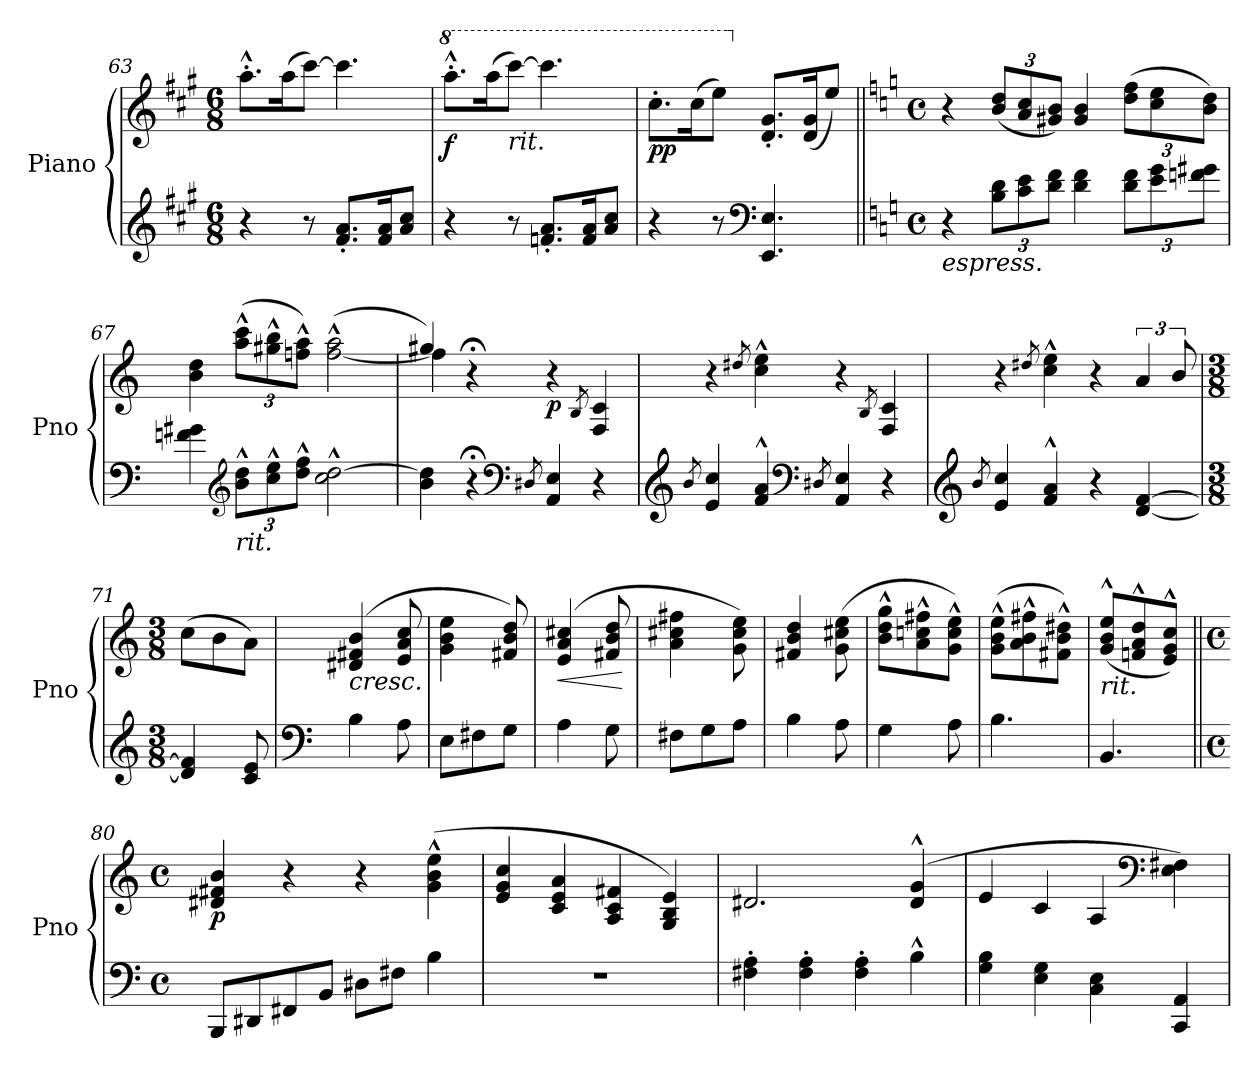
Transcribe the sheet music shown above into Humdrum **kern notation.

**kern	**kern	**dynam
*part1	*part1	*part1
*staff2	*staff1	*staff1/2
*I"Piano	*	*
*I'Pno	*	*
*clefG2	*clefG2	*
*k[f#c#g#]	*k[f#c#g#]	*
*M6/8	*M6/8	*
=63	=63	=63
4r	8.aa'^^\L	.
.	(16aa\K	.
8r	[8ccc#\J)	.
8.f#/' 8.a/'L	4.ccc#\]	.
16f#/ 16a/K	.	.
8a/ 8cc#/J	.	.
=64	=64	=64
*	*8va	*
!	!	!LO:DY:b
4r	8.aaa'^^\L	f
.	(16aaa\K	.
!	!LO:TX:b:i:t=rit.	!
8r	[8cccc#\J)	.
8.fn/' 8.a/'L	4.cccc#\]	.
16f/ 16a/K	.	.
8a/ 8cc#/J	.	.
=65	=65	=65
!	!	!LO:DY:b
4r	8.ccc#'\L	pp
.	(16ccc#\K	.
8r	8eee\J)	.
*clefF4	*	*
*	*X8va	*
4.EE/ 4.E/	8.d/' 8.g#/'L	.
.	(16d/ 16g#/K	.
.	8ee/J)	.
!!LO:LB:g=z
=66||	=66||	=66||
*k[]	*k[]	*
*M4/4	*M4/4	*
*met(c)	*met(c)	*
!LO:TX:b:i:t=espress.	!	!
4r	4r	.
*Xbrackettup	*Xbrackettup	*
12B\ 12d\L	(12b/ 12dd/L	.
12c\ 12e\	12a/ 12cc/	.
12d\ 12f\J	12g#X/ 12b/J)	.
4d\ 4f\	4g#/ 4b/	.
*	*brackettup	*
12d\ 12f\L	(12dd\ 12ff\L	.
12e\ 12g\	12cc\ 12ee\	.
12fn\ 12g#X\J	12b\ 12dd\J)	.
=67	=67	=67
4fn\ 4g#X\	4b\ 4dd\	.
*clefG2	*	*
*	*Xbrackettup	*
!LO:TX:b:i:t=rit.	!	!
12b\^^ 12dd\^^L	(12aa\^^ 12ccc\^^L	.
12cc\^^ 12ee\^^	12gg#X\^^ 12bb\^^	.
12dd\^^ 12ff\^^J	12ffn\^^ 12aa\^^J)	.
2cc\^^ [2dd\^^	([2ff\^^ 2aa\^^	.
=68	=68	=68
*	*^	*
4b\ 4dd\]	4gg#X/)	4ff\]	.
4r;<	4r;<	4ryy	.
*clefF4	*	*	*
8qD#X/	.	.	.
!	!	!	!LO:DY:b
4AA/ 4E/	4r	4ryy	p
.	8qB/	.	.
4r	4F/ 4c/	4ryy	.
*	*v	*v	*
=69	=69	=69
*clefG2	*	*
8qb/	.	.
4e/ 4cc/	4r	.
.	8qdd#X/	.
4f/^^ 4a/^^	4cc\^^ 4ee\^^	.
*clefF4	*	*
8qD#X/	.	.
4AA/ 4E/	4r	.
.	8qB/	.
4r	4F/ 4c/	.
!!LO:LB:g=z
=70	=70	=70
*clefG2	*	*
8qb/	.	.
4e/ 4cc/	4r	.
.	8qdd#X/	.
4f/^^ 4a/^^	4cc\^^ 4ee\^^	.
4r	4r	.
*	*brackettup	*
[4d/ [4f/	6a/	.
.	12b/	.
=71	=71	=71
*M3/8	*M3/8	*
4d/] 4f/]	(8cc\L	.
.	8b\	.
8c/ 8e/	8a\J)	.
=72	=72	=72
*clefF4	*	*
!	!	!LO:HP:b
4B\	(4d#X/ 4f#X/ 4b/	<
8A\	8e/ 8a/ 8cc/	.
=73	=73	=73
8E\L	4g\ 4b\ 4ee\	.
8F#X\	.	.
8G\J	8f#X/ 8b/ 8dd/)	.
=74	=74	=74
!	!	!LO:HP:b
4A\	(4e/ 4a/ 4cc#X/	<
8G\	8f#X/ 8b/ 8dd/	.
.	.	[
=75	=75	=75
8F#X\L	4a\ 4cc#X\ 4ff#X\	.
8G\	.	.
8A\J	8g\ 8cc#\ 8ee\)	.
=76	=76	=76
4B\	4f#X/ 4b/ 4dd/	.
8A\	(8g\ 8cc#X\ 8ee\	.
.	.	[
!!LO:LB:g=z
=77	=77	=77
4G\	8b\^^ 8dd\^^ 8gg\^^L	.
.	8a\^^ 8ccn\^^ 8ff#X\^^	.
8A\	8g\^^ 8cc\^^ 8ee\^^J)	.
=78	=78	=78
4.B\	(8g\^^ 8b\^^ 8ee\^^L	.
.	8a\^^ 8b\^^ 8ff#X\^^	.
.	8f#X\^^ 8b\^^ 8dd#X\^^J)	.
=79	=79	=79
!	!LO:TX:b:i:t=rit.	!
4.BB/	(8g/^^ 8b/^^ 8ee/^^L	.
.	8fn/^^ 8a/^^ 8dd/^^	.
.	8e/^^ 8g/^^ 8cc/^^J)	.
=80||	=80||	=80||
*M4/4	*M4/4	*
*met(c)	*met(c)	*
!	!	!LO:DY:b
8BBB/L	4d#X/ 4f#X/ 4b/	p
8DD#X/	.	.
8FF#X/	4r	.
8BB/J	.	.
8D#X\L	4r	.
8F#X\J	.	.
4B\	(<4g\^^ 4b\^^ 4ee\^^	.
=81	=81	=81
1r	4e/ 4g/ 4cc/	.
.	4c/ 4e/ 4a/	.
.	4A/ 4c/ 4f#X/	.
.	4G/ 4B/ 4e/)	.
=82	=82	=82
4F#X\' 4A\'	2.d#X/	.
4F#\' 4A\'	.	.
4F#\' 4A\'	.	.
4B^^\	(>4d#/^^ 4g/^^	.
!!LO:LB:g=z
=83	=83	=83
4G\ 4B\	4e/	.
4E\ 4G\	4c/	.
4C\ 4E\	4A/	.
*	*clefF4	*
4CC/ 4AA/	4E\ 4F#X\)	.
=	=	=
*-	*-	*-
